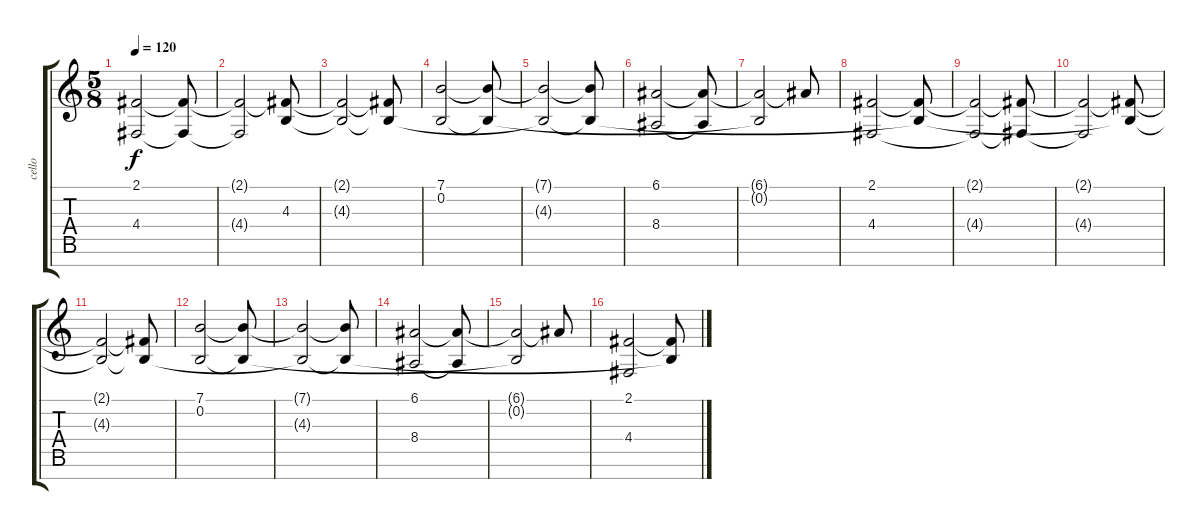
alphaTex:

\track ("cello" "cello") {instrument cello}
\staff {score tabs}
\tuning (E4 B3 G3 D3 A2 E2 B1) {hide}
\ts (5 8)
\tempo 120
\clef g2
\ks c
(2.1{t} 4.4{t}).2{dy f} (2.1{t} 4.4{t}).8 |
(2.1{t} 4.4{t}).2 (2.1{t} 4.3{t}).8 |
(2.1{t} 4.3{t}).2 (2.1{t} 4.3{t}).8 |
(7.1 0.2).2 (7.1{t} 0.2{t}).8 |
(7.1{t} 4.3{t}).2 (7.1{t} 4.3{t}).8 |
(6.1 8.4).2 (6.1{t} 8.4{t}).8 |
(6.1{t} 0.2{t}).2 6.1{t}.8 |
(2.1 4.4).2 (2.1{t} 4.3{t}).8 |
(2.1{t} 4.4{t}).2 (2.1{t} 4.4{t}).8 |
(2.1{t} 4.4{t}).2 (2.1{t} 4.3{t}).8 |
(2.1{t} 4.3{t}).2 (2.1{t} 4.3{t}).8 |
(7.1 0.2).2 (7.1{t} 0.2{t}).8 |
(7.1{t} 4.3{t}).2 (7.1{t} 4.3{t}).8 |
(6.1 8.4).2 (6.1{t} 8.4{t}).8 |
(6.1{t} 0.2{t}).2 6.1{t}.8 |
(2.1 4.4).2 (2.1{t} 4.3{t}).8
